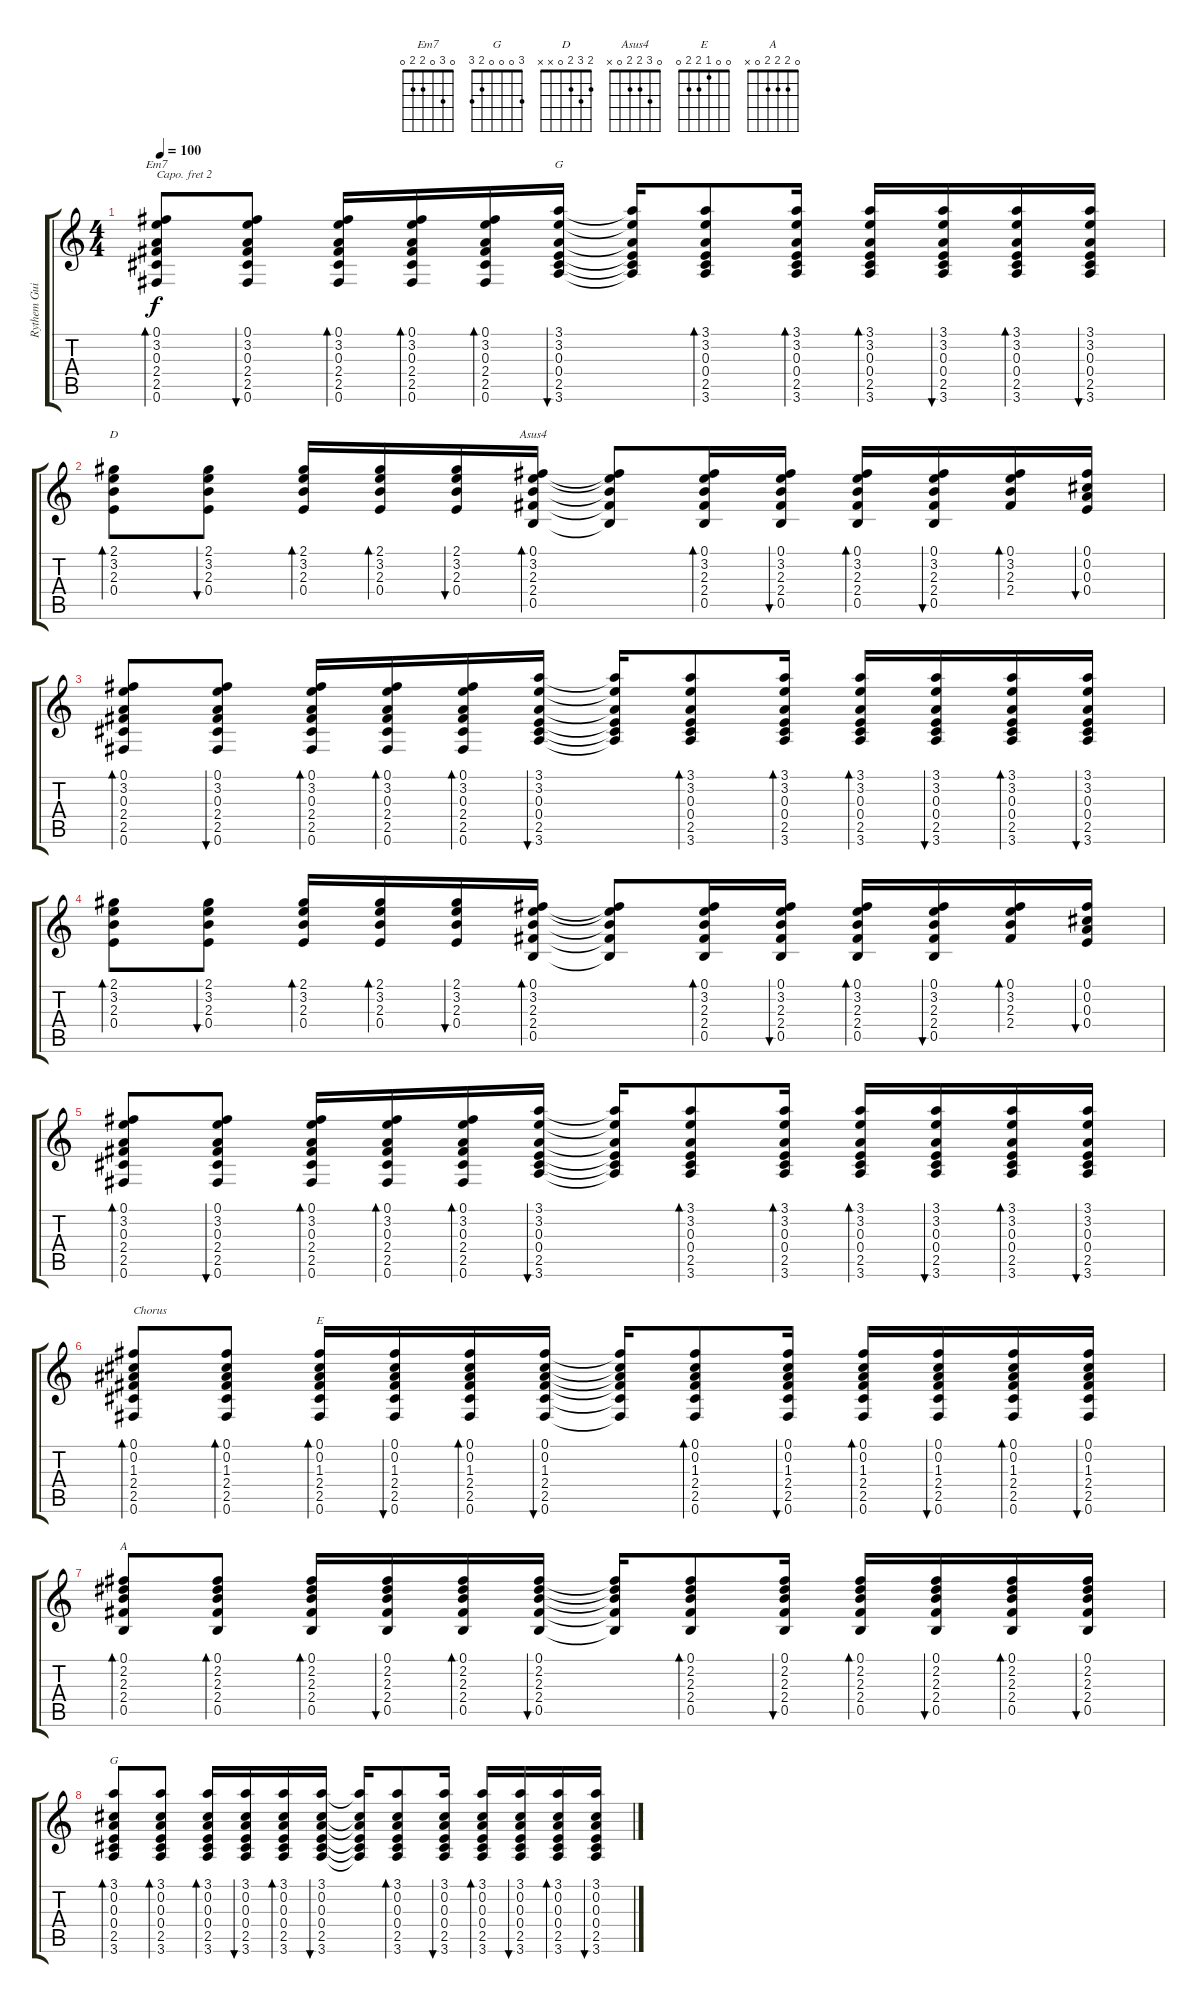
\track ("Rythem Guitar(BoneHead)" "Rythem Gui") {instrument acousticguitarsteel}
\staff {score tabs}
\capo 2
\tuning (E4 B3 G3 D3 A2 E2) {hide}
\chord ("Em7" 0 3 0 2 2 0)
\chord ("G" 3 3 0 0 2 3) {barre 3}
\chord ("D" 2 3 2 0 x x)
\chord ("Asus4" 0 3 2 2 0 x)
\chord ("E" 0 0 1 2 2 0)
\chord ("A" 0 2 2 2 0 x)
\chord ("G" 3 0 0 0 2 3)
\ts (4 4)
\tempo 100
\clef g2
\ks c
(0.1 3.2 0.3 2.4 2.5 0.6).8{bd 60 ch "Em7" dy f} (0.1 3.2 0.3 2.4 2.5 0.6).8{bu 60} (0.1 3.2 0.3 2.4 2.5 0.6).16{bd 60} (0.1 3.2 0.3 2.4 2.5 0.6).16{bd 60} (0.1 3.2 0.3 2.4 2.5 0.6).16{bd 60} (3.1 3.2 0.3 0.4 2.5 3.6).16{bu 60 ch "G"} (3.1{t} 3.2{t} 0.3{t} 0.4{t} 2.5{t} 3.6{t}).16 (3.1 3.2 0.3 0.4 2.5 3.6).8{bd 60} (3.1 3.2 0.3 0.4 2.5 3.6).16{bd 60} (3.1 3.2 0.3 0.4 2.5 3.6).16{bd 60} (3.1 3.2 0.3 0.4 2.5 3.6).16{bu 60} (3.1 3.2 0.3 0.4 2.5 3.6).16{bd 60} (3.1 3.2 0.3 0.4 2.5 3.6).16{bu 60} |
(2.1 3.2 2.3 0.4).8{bd 60 ch "D"} (2.1 3.2 2.3 0.4).8{bu 60} (2.1 3.2 2.3 0.4).16{bd 60} (2.1 3.2 2.3 0.4).16{bd 60} (2.1 3.2 2.3 0.4).16{bu 60} (0.1 3.2 2.3 2.4 0.5).16{bd 60 ch "Asus4"} (0.1{t} 3.2{t} 2.3{t} 2.4{t} 0.5{t}).8 (0.1 3.2 2.3 2.4 0.5).16{bd 60} (0.1 3.2 2.3 2.4 0.5).16{bu 60} (0.1 3.2 2.3 2.4 0.5).16{bd 60} (0.1 3.2 2.3 2.4 0.5).16{bu 60} (0.1 3.2 2.3 2.4).16{bd 60} (0.1 0.2 0.3 0.4).16{bu 60} |
(0.1 3.2 0.3 2.4 2.5 0.6).8{bd 60} (0.1 3.2 0.3 2.4 2.5 0.6).8{bu 60} (0.1 3.2 0.3 2.4 2.5 0.6).16{bd 60} (0.1 3.2 0.3 2.4 2.5 0.6).16{bd 60} (0.1 3.2 0.3 2.4 2.5 0.6).16{bd 60} (3.1 3.2 0.3 0.4 2.5 3.6).16{bu 60} (3.1{t} 3.2{t} 0.3{t} 0.4{t} 2.5{t} 3.6{t}).16 (3.1 3.2 0.3 0.4 2.5 3.6).8{bd 60} (3.1 3.2 0.3 0.4 2.5 3.6).16{bd 60} (3.1 3.2 0.3 0.4 2.5 3.6).16{bd 60} (3.1 3.2 0.3 0.4 2.5 3.6).16{bu 60} (3.1 3.2 0.3 0.4 2.5 3.6).16{bd 60} (3.1 3.2 0.3 0.4 2.5 3.6).16{bu 60} |
(2.1 3.2 2.3 0.4).8{bd 60} (2.1 3.2 2.3 0.4).8{bu 60} (2.1 3.2 2.3 0.4).16{bd 60} (2.1 3.2 2.3 0.4).16{bd 60} (2.1 3.2 2.3 0.4).16{bu 60} (0.1 3.2 2.3 2.4 0.5).16{bd 60} (0.1{t} 3.2{t} 2.3{t} 2.4{t} 0.5{t}).8 (0.1 3.2 2.3 2.4 0.5).16{bd 60} (0.1 3.2 2.3 2.4 0.5).16{bu 60} (0.1 3.2 2.3 2.4 0.5).16{bd 60} (0.1 3.2 2.3 2.4 0.5).16{bu 60} (0.1 3.2 2.3 2.4).16{bd 60} (0.1 0.2 0.3 0.4).16{bu 60} |
(0.1 3.2 0.3 2.4 2.5 0.6).8{bd 60} (0.1 3.2 0.3 2.4 2.5 0.6).8{bu 60} (0.1 3.2 0.3 2.4 2.5 0.6).16{bd 60} (0.1 3.2 0.3 2.4 2.5 0.6).16{bd 60} (0.1 3.2 0.3 2.4 2.5 0.6).16{bd 60} (3.1 3.2 0.3 0.4 2.5 3.6).16{bu 60} (3.1{t} 3.2{t} 0.3{t} 0.4{t} 2.5{t} 3.6{t}).16 (3.1 3.2 0.3 0.4 2.5 3.6).8{bd 60} (3.1 3.2 0.3 0.4 2.5 3.6).16{bd 60} (3.1 3.2 0.3 0.4 2.5 3.6).16{bd 60} (3.1 3.2 0.3 0.4 2.5 3.6).16{bu 60} (3.1 3.2 0.3 0.4 2.5 3.6).16{bd 60} (3.1 3.2 0.3 0.4 2.5 3.6).16{bu 60} |
(0.1 0.2 1.3 2.4 2.5 0.6).8{bd 60 txt "Chorus"} (0.1 0.2 1.3 2.4 2.5 0.6).8{bd 60} (0.1 0.2 1.3 2.4 2.5 0.6).16{bd 60 ch "E"} (0.1 0.2 1.3 2.4 2.5 0.6).16{bu 60} (0.1 0.2 1.3 2.4 2.5 0.6).16{bd 60} (0.1 0.2 1.3 2.4 2.5 0.6).16{bu 60} (0.1{t} 0.2{t} 1.3{t} 2.4{t} 2.5{t} 0.6{t}).16 (0.1 0.2 1.3 2.4 2.5 0.6).8{bd 60} (0.1 0.2 1.3 2.4 2.5 0.6).16{bu 60} (0.1 0.2 1.3 2.4 2.5 0.6).16{bd 60} (0.1 0.2 1.3 2.4 2.5 0.6).16{bu 60} (0.1 0.2 1.3 2.4 2.5 0.6).16{bd 60} (0.1 0.2 1.3 2.4 2.5 0.6).16{bu 60} |
(0.1 2.2 2.3 2.4 0.5).8{bd 60 ch "A"} (0.1 2.2 2.3 2.4 0.5).8{bd 60} (0.1 2.2 2.3 2.4 0.5).16{bd 60} (0.1 2.2 2.3 2.4 0.5).16{bu 60} (0.1 2.2 2.3 2.4 0.5).16{bd 60} (0.1 2.2 2.3 2.4 0.5).16{bu 60} (0.1{t} 2.2{t} 2.3{t} 2.4{t} 0.5{t}).16 (0.1 2.2 2.3 2.4 0.5).8{bd 60} (0.1 2.2 2.3 2.4 0.5).16{bu 60} (0.1 2.2 2.3 2.4 0.5).16{bd 60} (0.1 2.2 2.3 2.4 0.5).16{bu 60} (0.1 2.2 2.3 2.4 0.5).16{bd 60} (0.1 2.2 2.3 2.4 0.5).16{bu 60} |
(3.1 0.2 0.3 0.4 2.5 3.6).8{bd 60 ch "G"} (3.1 0.2 0.3 0.4 2.5 3.6).8{bd 60} (3.1 0.2 0.3 0.4 2.5 3.6).16{bd 60} (3.1 0.2 0.3 0.4 2.5 3.6).16{bu 60} (3.1 0.2 0.3 0.4 2.5 3.6).16{bd 60} (3.1 0.2 0.3 0.4 2.5 3.6).16{bu 60} (3.1{t} 0.2{t} 0.3{t} 0.4{t} 2.5{t} 3.6{t}).16 (3.1 0.2 0.3 0.4 2.5 3.6).8{bd 60} (3.1 0.2 0.3 0.4 2.5 3.6).16{bu 60} (3.1 0.2 0.3 0.4 2.5 3.6).16{bd 60} (3.1 0.2 0.3 0.4 2.5 3.6).16{bu 60} (3.1 0.2 0.3 0.4 2.5 3.6).16{bd 60} (3.1 0.2 0.3 0.4 2.5 3.6).16{bu 60}
